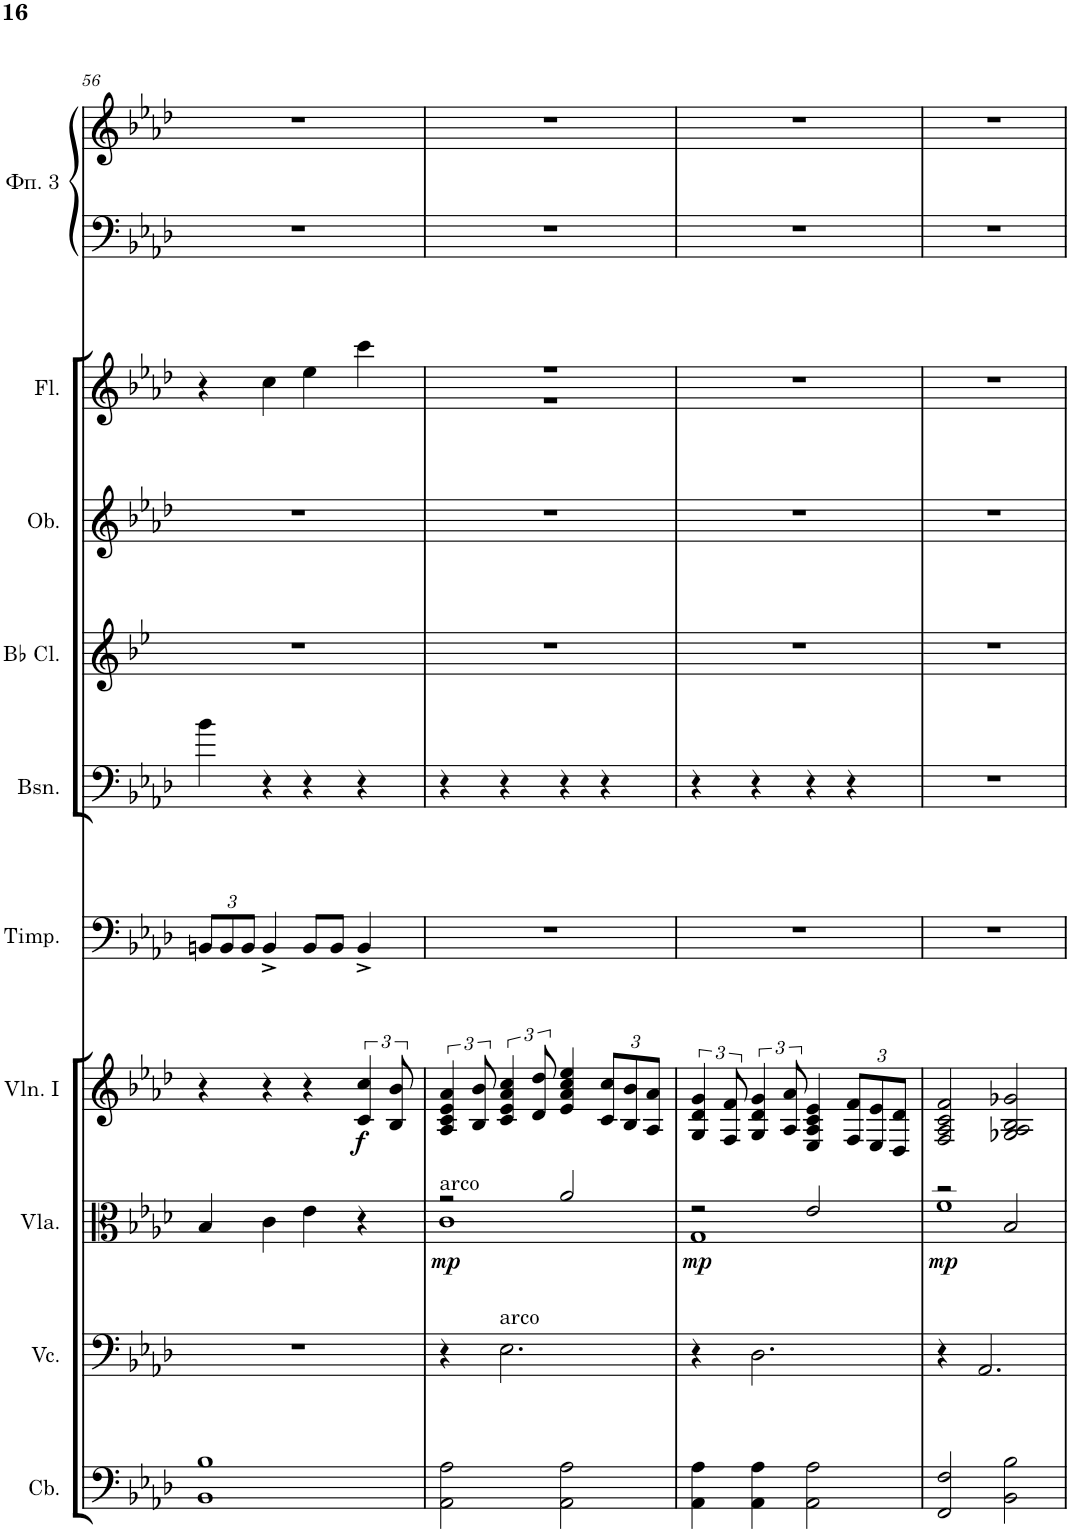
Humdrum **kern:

**kern	**kern	**kern	**dynam	**kern	**dynam	**kern	**kern	**kern	**kern	**kern	**kern	**kern
*part10	*part9	*part8	*part8	*part7	*part7	*part6	*part5	*part4	*part3	*part2	*part1	*part1
*staff11	*staff10	*staff9	*staff9	*staff8	*staff8	*staff7	*staff6	*staff5	*staff4	*staff3	*staff2	*staff1
*I"Contrabasses	*I"Violoncellos	*I"Violas	*	*I"Violins I	*	*I"Timpani	*I"Bassoons	*I"Clarinets in Bb	*I"Oboes	*I"Flutes	*I"Фортепиано 3	*
*I'Cb.	*I'Vc.	*I'Vla.	*	*I'Vln. I	*	*I'Timp.	*I'Bsn.	*	*I'Ob.	*I'Fl.	*	*
!!LO:PB:g=z
*clefF4	*clefF4	*clefC3	*	*clefG2	*	*clefF4	*clefF4	*clefG2	*clefG2	*clefG2	*clefF4	*clefG2
*Trd7c12	*	*	*	*	*	*	*	*Trd1c2	*	*	*	*
*k[b-e-a-d-]	*k[b-e-a-d-]	*k[b-e-a-d-]	*	*k[b-e-a-d-]	*	*k[b-e-a-d-]	*k[b-e-a-d-]	*k[b-e-]	*k[b-e-a-d-]	*k[b-e-a-d-]	*k[b-e-a-d-]	*k[b-e-a-d-]
*M4/4	*M4/4	*M4/4	*	*M4/4	*	*M4/4	*M4/4	*M4/4	*M4/4	*M4/4	*M4/4	*M4/4
*	*	*	*	*	*	*Xbrackettup	*	*	*	*	*	*
=56	=56	=56	=56	=56	=56	=56	=56	=56	=56	=56	=56	=56
1BB- 1B-	1r	4B-/	.	4r	.	12BBn/L	4b-\	1r	1r	4r	1r	1r
.	.	.	.	.	.	12BB/	.	.	.	.	.	.
.	.	.	.	.	.	12BB/J	.	.	.	.	.	.
.	.	4c\	.	4r	.	4BB^/	4r	.	.	4cc\	.	.
.	.	4e-\	.	4r	.	8BB/L	4r	.	.	4ee-\	.	.
.	.	.	.	.	.	8BB/J	.	.	.	.	.	.
!	!	!	!	!	!LO:DY:b	!	!	!	!	!	!	!
.	.	4r	.	6c/ 6cc/	f	4BB^/	4r	.	.	4ccc\	.	.
.	.	.	.	12B-/ 12b-/	.	.	.	.	.	.	.	.
=57	=57	=57	=57	=57	=57	=57	=57	=57	=57	=57	=57	=57
*	*	*^	*	*	*	*	*	*	*	*^	*	*
!	!	!LO:TX:a:t=arco	!	!	!	!	!	!	!	!	!	!	!	!
!	!	!	!	!LO:DY:b	!	!	!	!	!	!	!	!	!	!
2AA-\ 2A-\	4r	2r	1c	mp	6A-/ 6c/ 6e-/ 6a-/	.	1r	4r	1r	1r	1r	1r	1r	1r
.	.	.	.	.	12B-/ 12b-/	.	.	.	.	.	.	.	.	.
!	!LO:TX:a:t=arco	!	!	!	!	!	!	!	!	!	!	!	!	!
.	2.E-\	.	.	.	6c/ 6e-/ 6a-/ 6cc/	.	.	4r	.	.	.	.	.	.
.	.	.	.	.	12d-/ 12dd-/	.	.	.	.	.	.	.	.	.
2AA-\ 2A-\	.	2a-/	.	.	4e-/ 4a-/ 4cc/ 4ee-/	.	.	4r	.	.	.	.	.	.
*	*	*	*	*	*Xbrackettup	*	*	*	*	*	*	*	*	*
.	.	.	.	.	12c/ 12cc/L	.	.	4r	.	.	.	.	.	.
.	.	.	.	.	12B-/ 12b-/	.	.	.	.	.	.	.	.	.
.	.	.	.	.	12A-/ 12a-/J	.	.	.	.	.	.	.	.	.
*	*	*	*	*	*	*	*	*	*	*	*v	*v	*	*
=58	=58	=58	=58	=58	=58	=58	=58	=58	=58	=58	=58	=58	=58
*	*	*	*	*	*brackettup	*	*	*	*	*	*	*	*
!	!	!	!	!LO:DY:b	!	!	!	!	!	!	!	!	!
4AA-\ 4A-\	4r	2r	1G	mp	6G/ 6d-/ 6g/	.	1r	4r	1r	1r	1r	1r	1r
.	.	.	.	.	12F/ 12f/	.	.	.	.	.	.	.	.
4AA-\ 4A-\	2.D-\	.	.	.	6G/ 6d-/ 6g/	.	.	4r	.	.	.	.	.
.	.	.	.	.	12A-/ 12a-/	.	.	.	.	.	.	.	.
2AA-\ 2A-\	.	2e-/	.	.	4E-/ 4A-/ 4c/ 4e-/	.	.	4r	.	.	.	.	.
*	*	*	*	*	*Xbrackettup	*	*	*	*	*	*	*	*
.	.	.	.	.	12F/ 12f/L	.	.	4r	.	.	.	.	.
.	.	.	.	.	12E-/ 12e-/	.	.	.	.	.	.	.	.
.	.	.	.	.	12D-/ 12d-/J	.	.	.	.	.	.	.	.
=59	=59	=59	=59	=59	=59	=59	=59	=59	=59	=59	=59	=59	=59
!	!	!	!	!LO:DY:b	!	!	!	!	!	!	!	!	!
2FF/ 2F/	4r	2r	1f	mp	2F/ 2A-/ 2c/ 2f/	.	1r	1r	1r	1r	1r	1r	1r
.	2.AA-/	.	.	.	.	.	.	.	.	.	.	.	.
2BB-\ 2B-\	.	2B-/	.	.	2G-X/ 2A-/ 2B-/ 2g-X/	.	.	.	.	.	.	.	.
*	*	*v	*v	*	*	*	*	*	*	*	*	*	*
=	=	=	=	=	=	=	=	=	=	=	=	=
*-	*-	*-	*-	*-	*-	*-	*-	*-	*-	*-	*-	*-
